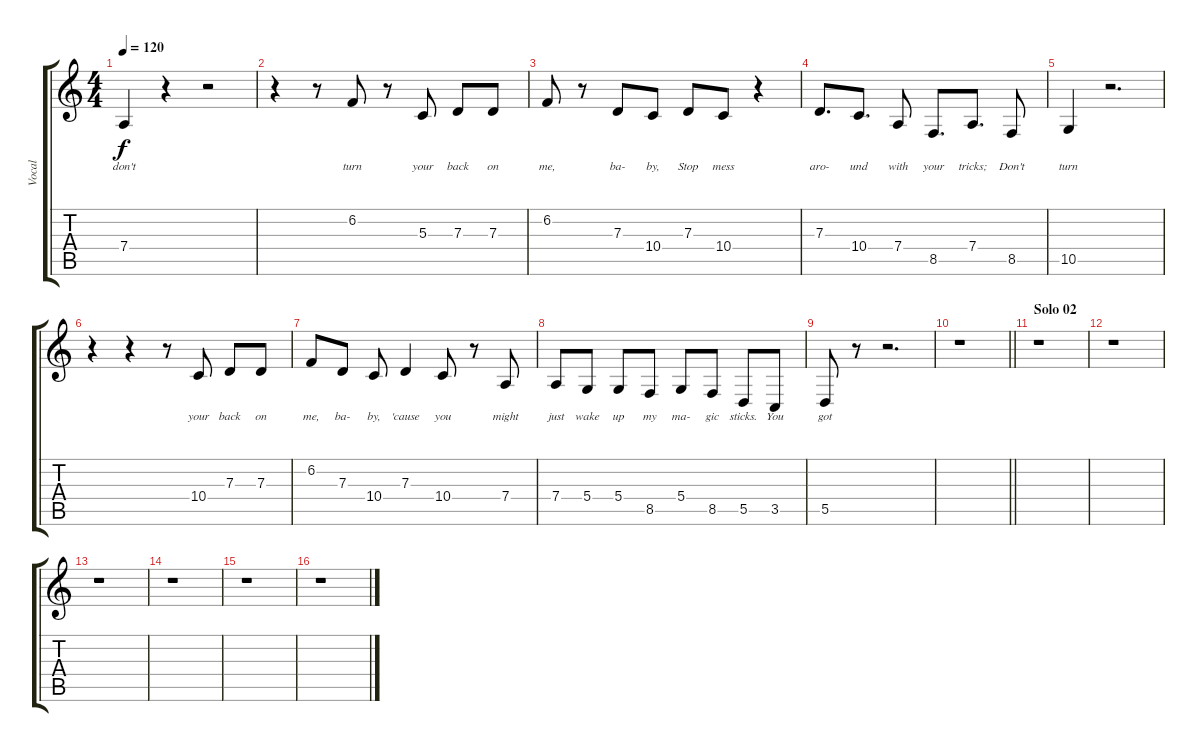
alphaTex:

\track ("Vocal" "Vocal") {instrument clarinet}
\staff {score tabs}
\tuning (E4 B3 G3 D3 A2 E2) {hide}
\ts (4 4)
\tempo 120
\clef g2
\ks c
7.4.4{lyrics (0 "don't") lyrics (1 "") lyrics (2 "") lyrics (3 "") lyrics (4 "") dy f} r.4 r.2 |
r.4 r.8 6.2.8{lyrics (0 "turn") lyrics (1 "") lyrics (2 "") lyrics (3 "") lyrics (4 "")} r.8 5.3.8{lyrics (0 "your") lyrics (1 "") lyrics (2 "") lyrics (3 "") lyrics (4 "")} 7.3.8{lyrics (0 "back") lyrics (1 "") lyrics (2 "") lyrics (3 "") lyrics (4 "")} 7.3.8{lyrics (0 "on") lyrics (1 "") lyrics (2 "") lyrics (3 "") lyrics (4 "")} |
6.2.8{lyrics (0 "me,") lyrics (1 "") lyrics (2 "") lyrics (3 "") lyrics (4 "")} r.8 7.3.8{lyrics (0 "ba-") lyrics (1 "") lyrics (2 "") lyrics (3 "") lyrics (4 "")} 10.4.8{lyrics (0 "by,") lyrics (1 "") lyrics (2 "") lyrics (3 "") lyrics (4 "")} 7.3.8{lyrics (0 "Stop") lyrics (1 "") lyrics (2 "") lyrics (3 "") lyrics (4 "")} 10.4.8{lyrics (0 "mess") lyrics (1 "") lyrics (2 "") lyrics (3 "") lyrics (4 "")} r.4 |
7.3.8{d lyrics (0 "aro-") lyrics (1 "") lyrics (2 "") lyrics (3 "") lyrics (4 "")} 10.4.8{d lyrics (0 "und") lyrics (1 "") lyrics (2 "") lyrics (3 "") lyrics (4 "")} 7.4.8{lyrics (0 "with") lyrics (1 "") lyrics (2 "") lyrics (3 "") lyrics (4 "")} 8.5.8{d lyrics (0 "your") lyrics (1 "") lyrics (2 "") lyrics (3 "") lyrics (4 "")} 7.4.8{d lyrics (0 "tricks;") lyrics (1 "") lyrics (2 "") lyrics (3 "") lyrics (4 "")} 8.5.8{lyrics (0 "Don't") lyrics (1 "") lyrics (2 "") lyrics (3 "") lyrics (4 "")} |
10.5.4{lyrics (0 "turn") lyrics (1 "") lyrics (2 "") lyrics (3 "") lyrics (4 "")} r.2{d} |
r.4 r.4 r.8 10.4.8{lyrics (0 "your") lyrics (1 "") lyrics (2 "") lyrics (3 "") lyrics (4 "")} 7.3.8{lyrics (0 "back") lyrics (1 "") lyrics (2 "") lyrics (3 "") lyrics (4 "")} 7.3.8{lyrics (0 "on") lyrics (1 "") lyrics (2 "") lyrics (3 "") lyrics (4 "")} |
6.2.8{lyrics (0 "me,") lyrics (1 "") lyrics (2 "") lyrics (3 "") lyrics (4 "")} 7.3.8{lyrics (0 "ba-") lyrics (1 "") lyrics (2 "") lyrics (3 "") lyrics (4 "")} 10.4.8{lyrics (0 "by,") lyrics (1 "") lyrics (2 "") lyrics (3 "") lyrics (4 "")} 7.3.4{lyrics (0 "'cause") lyrics (1 "") lyrics (2 "") lyrics (3 "") lyrics (4 "")} 10.4.8{lyrics (0 "you") lyrics (1 "") lyrics (2 "") lyrics (3 "") lyrics (4 "")} r.8 7.4.8{lyrics (0 "might") lyrics (1 "") lyrics (2 "") lyrics (3 "") lyrics (4 "")} |
7.4.8{lyrics (0 "just") lyrics (1 "") lyrics (2 "") lyrics (3 "") lyrics (4 "")} 5.4.8{lyrics (0 "wake") lyrics (1 "") lyrics (2 "") lyrics (3 "") lyrics (4 "")} 5.4.8{lyrics (0 "up") lyrics (1 "") lyrics (2 "") lyrics (3 "") lyrics (4 "")} 8.5.8{lyrics (0 "my") lyrics (1 "") lyrics (2 "") lyrics (3 "") lyrics (4 "")} 5.4.8{lyrics (0 "ma-") lyrics (1 "") lyrics (2 "") lyrics (3 "") lyrics (4 "")} 8.5.8{lyrics (0 "gic") lyrics (1 "") lyrics (2 "") lyrics (3 "") lyrics (4 "")} 5.5.8{lyrics (0 "sticks.") lyrics (1 "") lyrics (2 "") lyrics (3 "") lyrics (4 "")} 3.5.8{lyrics (0 "You") lyrics (1 "") lyrics (2 "") lyrics (3 "") lyrics (4 "")} |
5.5.8{lyrics (0 "got") lyrics (1 "") lyrics (2 "") lyrics (3 "") lyrics (4 "")} r.8 r.2{d} |
\barLineRight lightlight
r.1 |
\section ("" "Solo 02")
r.1 |
r.1 |
r.1 |
r.1 |
r.1 |
r.1
